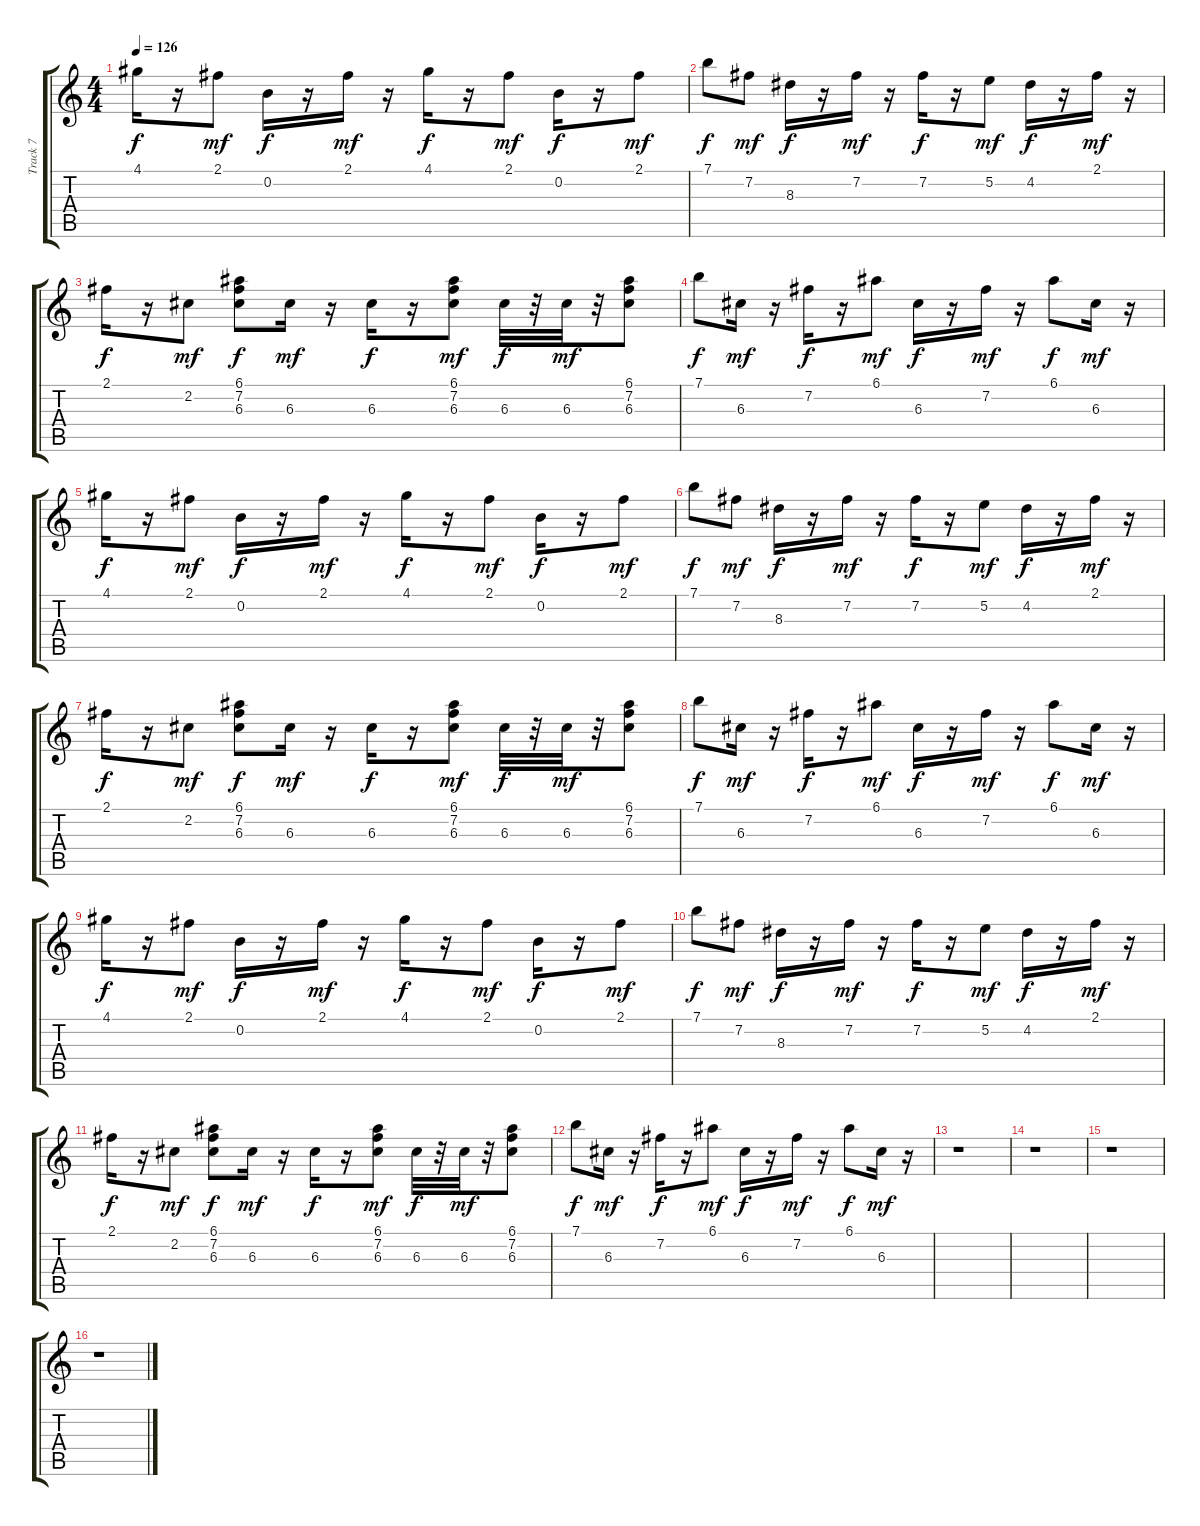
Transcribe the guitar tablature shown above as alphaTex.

\track ("Track 7" "Track 7") {instrument electricguitarmuted}
\staff {score tabs}
\tuning (E4 B3 G3 D3 A2 E2) {hide}
\ts (4 4)
\tempo 126
\clef g2
\ks c
4.1.16{dy f} r.16 2.1.8{dy mf} 0.2.16{dy f} r.16 2.1.16{dy mf} r.16 4.1.16{dy f} r.16 2.1.8{dy mf} 0.2.16{dy f} r.16 2.1.8{dy mf} |
7.1.8{dy f} 7.2.8{dy mf} 8.3.16{dy f} r.16 7.2.16{dy mf} r.16 7.2.16{dy f} r.16 5.2.8{dy mf} 4.2.16{dy f} r.16 2.1.16{dy mf} r.16 |
2.1.16{dy f} r.16 2.2.8{dy mf} (6.1 7.2 6.3).8{dy f} 6.3.16{dy mf} r.16 6.3.16{dy f} r.16 (6.1 7.2 6.3).8{dy mf} 6.3.32{dy f} r.32 6.3.32{dy mf} r.32 (6.1 7.2 6.3).8 |
7.1.8{dy f} 6.3.16{dy mf} r.16 7.2.16{dy f} r.16 6.1.8{dy mf} 6.3.16{dy f} r.16 7.2.16{dy mf} r.16 6.1.8{dy f} 6.3.16{dy mf} r.16 |
4.1.16{dy f} r.16 2.1.8{dy mf} 0.2.16{dy f} r.16 2.1.16{dy mf} r.16 4.1.16{dy f} r.16 2.1.8{dy mf} 0.2.16{dy f} r.16 2.1.8{dy mf} |
7.1.8{dy f} 7.2.8{dy mf} 8.3.16{dy f} r.16 7.2.16{dy mf} r.16 7.2.16{dy f} r.16 5.2.8{dy mf} 4.2.16{dy f} r.16 2.1.16{dy mf} r.16 |
2.1.16{dy f} r.16 2.2.8{dy mf} (6.1 7.2 6.3).8{dy f} 6.3.16{dy mf} r.16 6.3.16{dy f} r.16 (6.1 7.2 6.3).8{dy mf} 6.3.32{dy f} r.32 6.3.32{dy mf} r.32 (6.1 7.2 6.3).8 |
7.1.8{dy f} 6.3.16{dy mf} r.16 7.2.16{dy f} r.16 6.1.8{dy mf} 6.3.16{dy f} r.16 7.2.16{dy mf} r.16 6.1.8{dy f} 6.3.16{dy mf} r.16 |
4.1.16{dy f} r.16 2.1.8{dy mf} 0.2.16{dy f} r.16 2.1.16{dy mf} r.16 4.1.16{dy f} r.16 2.1.8{dy mf} 0.2.16{dy f} r.16 2.1.8{dy mf} |
7.1.8{dy f} 7.2.8{dy mf} 8.3.16{dy f} r.16 7.2.16{dy mf} r.16 7.2.16{dy f} r.16 5.2.8{dy mf} 4.2.16{dy f} r.16 2.1.16{dy mf} r.16 |
2.1.16{dy f} r.16 2.2.8{dy mf} (6.1 7.2 6.3).8{dy f} 6.3.16{dy mf} r.16 6.3.16{dy f} r.16 (6.1 7.2 6.3).8{dy mf} 6.3.32{dy f} r.32 6.3.32{dy mf} r.32 (6.1 7.2 6.3).8 |
7.1.8{dy f} 6.3.16{dy mf} r.16 7.2.16{dy f} r.16 6.1.8{dy mf} 6.3.16{dy f} r.16 7.2.16{dy mf} r.16 6.1.8{dy f} 6.3.16{dy mf} r.16 |
r.1 |
r.1 |
r.1 |
r.1
